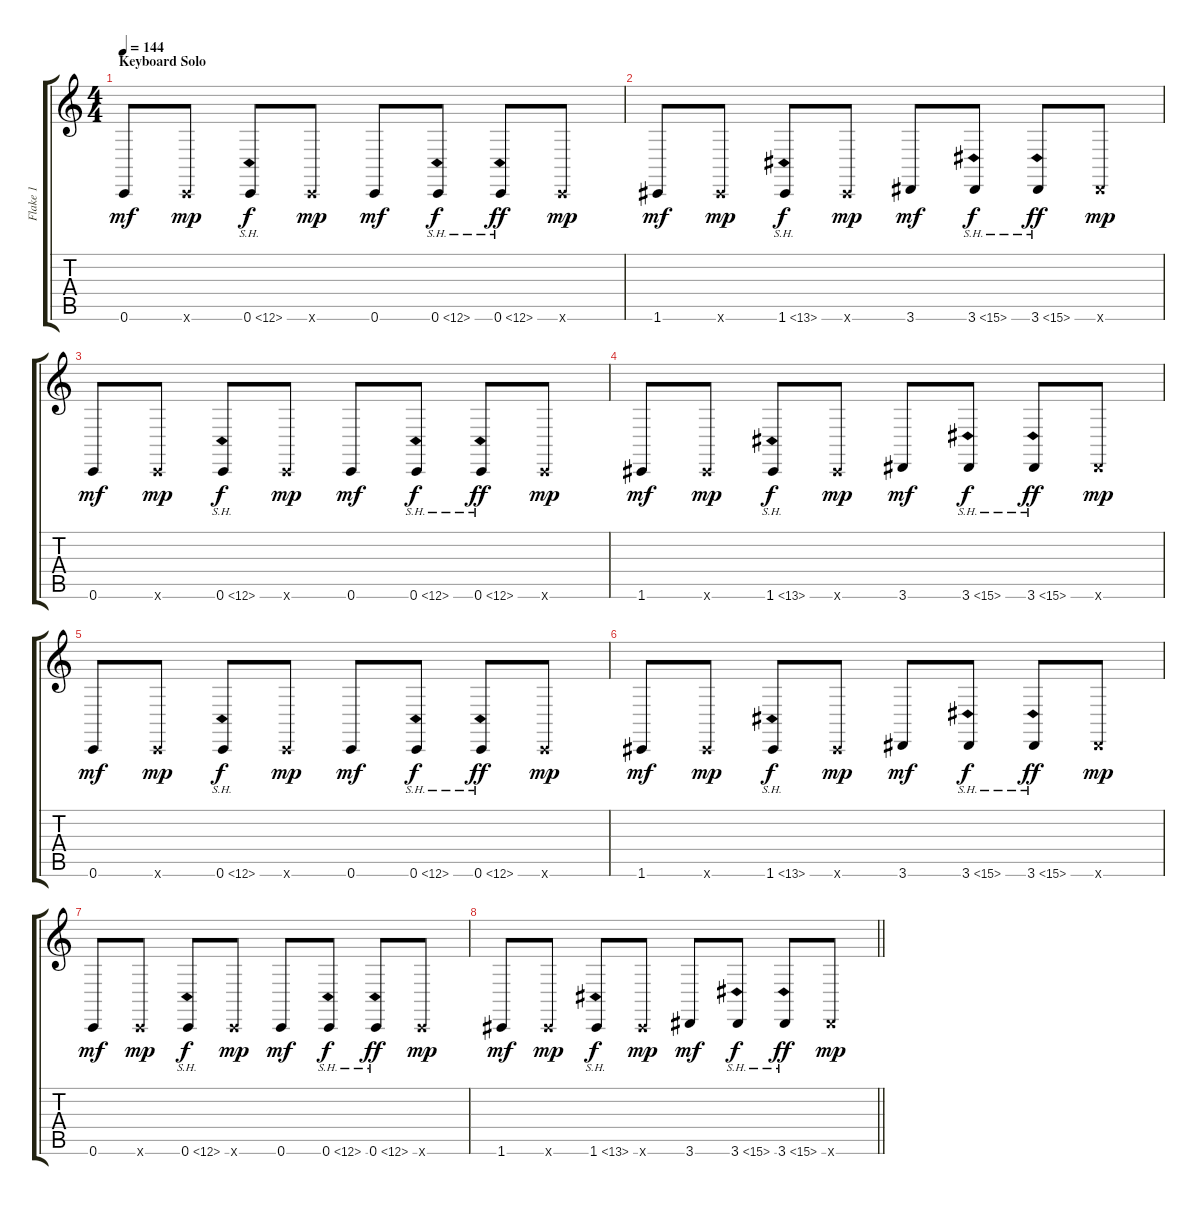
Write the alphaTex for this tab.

\track ("Flake 1" "Flake 1") {instrument lead8bassandlead}
\staff {score tabs}
\tuning (D4 A3 F3 C3 G2 C2) {hide}
\ts (4 4)
\section ("" "Keyboard Solo")
\tempo 144
\clef g2
\ks c
0.6.8{dy mf} 0.6{x}.8{dy mp} 0.6{sh 12}.8{dy f} 0.6{x}.8{dy mp} 0.6.8{dy mf} 0.6{sh 12}.8{dy f} 0.6{sh 12}.8{dy ff} 0.6{x}.8{dy mp} |
1.6.8{dy mf} 1.6{x}.8{dy mp} 1.6{sh 12}.8{dy f} 1.6{x}.8{dy mp} 3.6.8{dy mf} 3.6{sh 12}.8{dy f} 3.6{sh 12}.8{dy ff} 3.6{x}.8{dy mp} |
0.6.8{dy mf} 0.6{x}.8{dy mp} 0.6{sh 12}.8{dy f} 0.6{x}.8{dy mp} 0.6.8{dy mf} 0.6{sh 12}.8{dy f} 0.6{sh 12}.8{dy ff} 0.6{x}.8{dy mp} |
1.6.8{dy mf} 1.6{x}.8{dy mp} 1.6{sh 12}.8{dy f} 1.6{x}.8{dy mp} 3.6.8{dy mf} 3.6{sh 12}.8{dy f} 3.6{sh 12}.8{dy ff} 3.6{x}.8{dy mp} |
0.6.8{dy mf} 0.6{x}.8{dy mp} 0.6{sh 12}.8{dy f} 0.6{x}.8{dy mp} 0.6.8{dy mf} 0.6{sh 12}.8{dy f} 0.6{sh 12}.8{dy ff} 0.6{x}.8{dy mp} |
1.6.8{dy mf} 1.6{x}.8{dy mp} 1.6{sh 12}.8{dy f} 1.6{x}.8{dy mp} 3.6.8{dy mf} 3.6{sh 12}.8{dy f} 3.6{sh 12}.8{dy ff} 3.6{x}.8{dy mp} |
0.6.8{dy mf} 0.6{x}.8{dy mp} 0.6{sh 12}.8{dy f} 0.6{x}.8{dy mp} 0.6.8{dy mf} 0.6{sh 12}.8{dy f} 0.6{sh 12}.8{dy ff} 0.6{x}.8{dy mp} |
\barLineRight lightlight
1.6.8{dy mf} 1.6{x}.8{dy mp} 1.6{sh 12}.8{dy f} 1.6{x}.8{dy mp} 3.6.8{dy mf} 3.6{sh 12}.8{dy f} 3.6{sh 12}.8{dy ff} 3.6{x}.8{dy mp}
